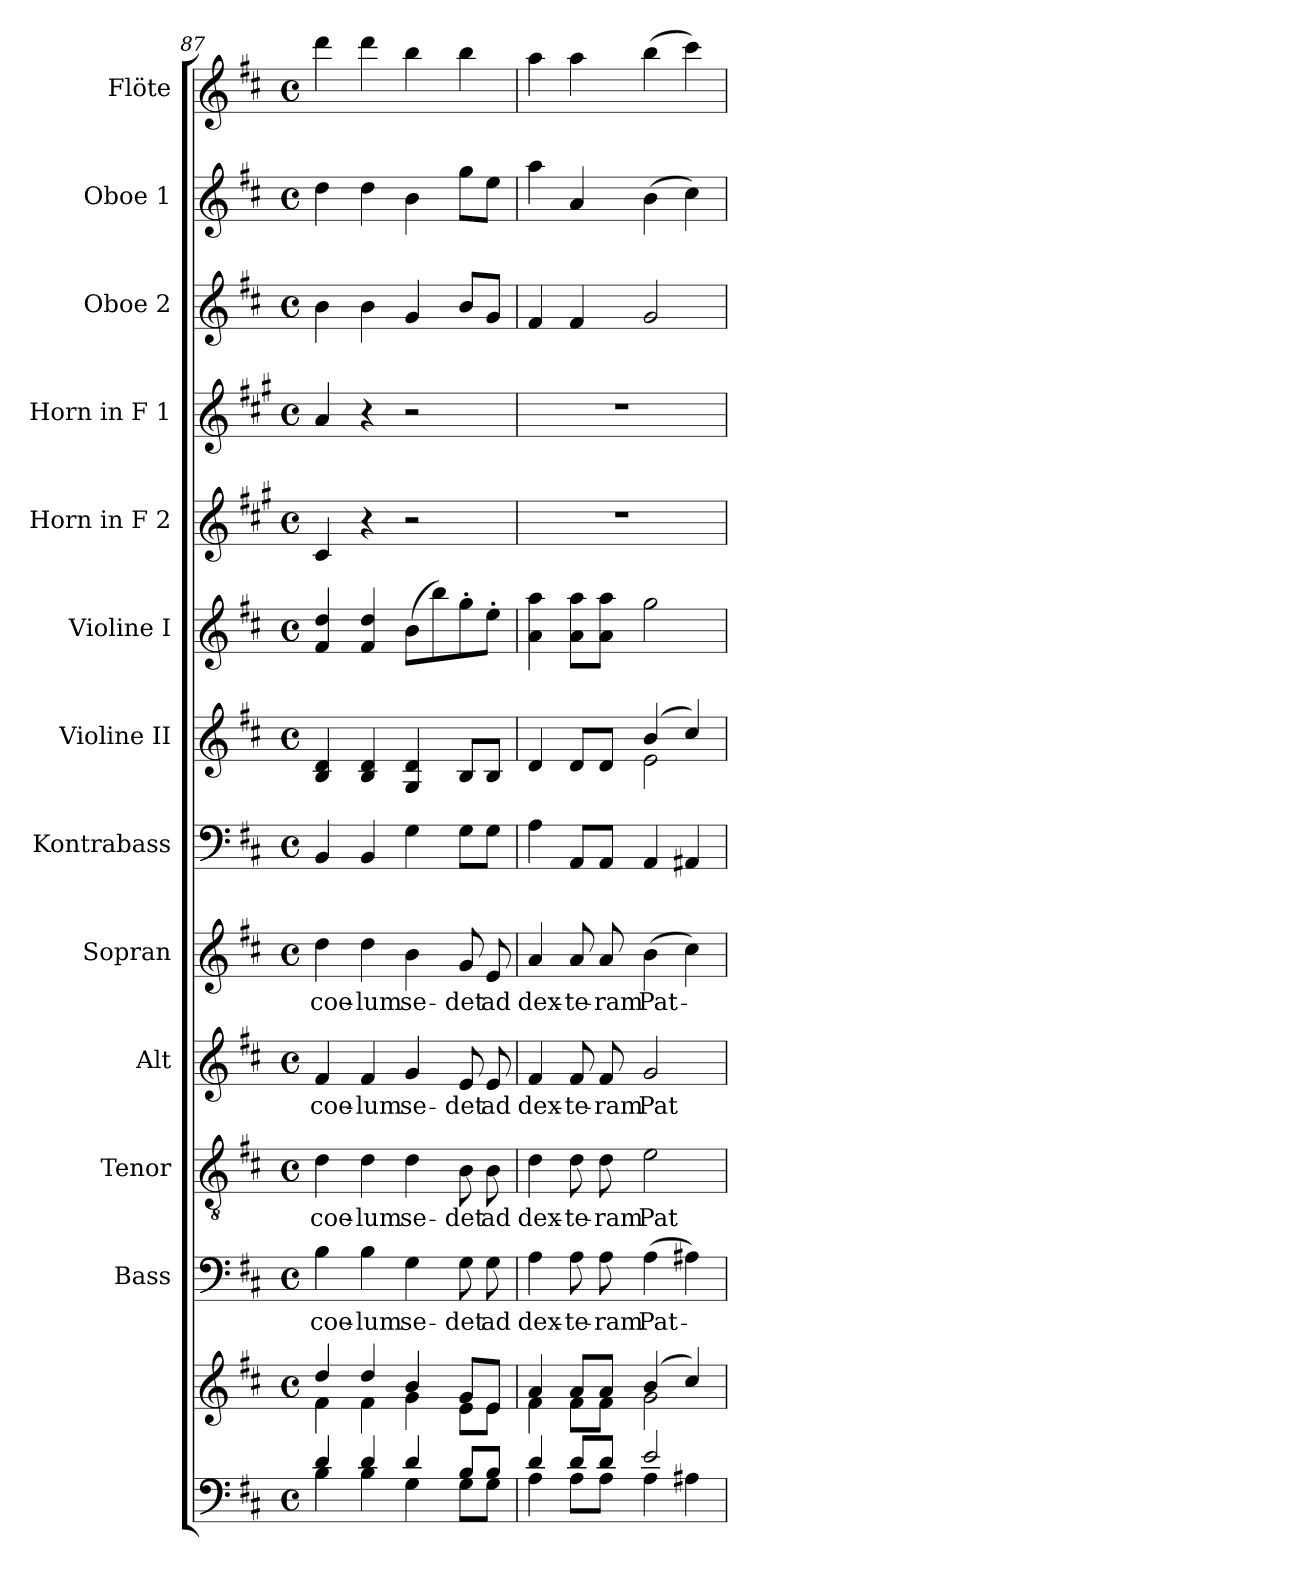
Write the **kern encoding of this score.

**kern	**kern	**kern	**text	**kern	**text	**kern	**text	**kern	**text	**kern	**kern	**kern	**kern	**kern	**kern	**kern	**kern
*part13	*part13	*part12	*part12	*part11	*part11	*part10	*part10	*part9	*part9	*part8	*part7	*part6	*part5	*part4	*part3	*part2	*part1
*staff14	*staff13	*staff12	*staff12	*staff11	*staff11	*staff10	*staff10	*staff9	*staff9	*staff8	*staff7	*staff6	*staff5	*staff4	*staff3	*staff2	*staff1
*	*	*I"Bass	*	*I"Tenor	*	*I"Alt	*	*I"Sopran	*	*I"Kontrabass	*I"Violine II	*I"Violine I	*I"Horn in F 2	*I"Horn in F 1	*I"Oboe 2	*I"Oboe 1	*I"Flöte
*	*	*I'B.	*	*I'T.	*	*I'A.	*	*I'S.	*	*I'Kb.	*I'Vl. II	*I'Vl. I	*	*	*I'Ob. 2	*I'Ob. 1	*I'Fl.
*clefF4	*clefG2	*clefF4	*	*clefGv2	*	*clefG2	*	*clefG2	*	*clefF4	*clefG2	*clefG2	*clefG2	*clefG2	*clefG2	*clefG2	*clefG2
*	*	*	*	*	*	*	*	*	*	*ITrd7c12	*	*	*ITrd4c7	*ITrd4c7	*	*	*
*k[f#c#]	*k[f#c#]	*k[f#c#]	*	*k[f#c#]	*	*k[f#c#]	*	*k[f#c#]	*	*k[f#c#]	*k[f#c#]	*k[f#c#]	*k[f#c#]	*k[f#c#]	*k[f#c#]	*k[f#c#]	*k[f#c#]
*D:	*D:	*D:	*	*D:	*	*D:	*	*D:	*	*D:	*D:	*D:	*D:	*D:	*D:	*D:	*D:
*M4/4	*M4/4	*M4/4	*	*M4/4	*	*M4/4	*	*M4/4	*	*M4/4	*M4/4	*M4/4	*M4/4	*M4/4	*M4/4	*M4/4	*M4/4
*met(c)	*met(c)	*met(c)	*	*met(c)	*	*met(c)	*	*met(c)	*	*met(c)	*met(c)	*met(c)	*met(c)	*met(c)	*met(c)	*met(c)	*met(c)
=87	=87	=87	=87	=87	=87	=87	=87	=87	=87	=87	=87	=87	=87	=87	=87	=87	=87
*^	*^	*	*	*	*	*	*	*	*	*	*	*	*	*	*	*	*
!	!	!	!	!	!LO:LY:b	!	!LO:LY:b	!	!LO:LY:b	!	!LO:LY:b	!	!	!	!	!	!	!	!
4d/	4B\	4dd/	4f#\	4B\	coe-	4d\	coe-	4f#/	coe-	4dd\	coe-	4BBB/	4B/ 4d/	4f#/ 4dd/	4F#/	4d/	4b\	4dd\	4ddd\
!	!	!	!	!	!LO:LY:b	!	!LO:LY:b	!	!LO:LY:b	!	!LO:LY:b	!	!	!	!	!	!	!	!
4d/	4B\	4dd/	4f#\	4B\	-lum	4d\	-lum	4f#/	-lum	4dd\	-lum	4BBB/	4B/ 4d/	4f#/ 4dd/	4r	4r	4b\	4dd\	4ddd\
!	!	!	!	!	!LO:LY:b	!	!LO:LY:b	!	!LO:LY:b	!	!LO:LY:b	!	!	!	!	!	!	!	!
4d/	4G\	4b/	4g\	4G\	se-	4d\	se-	4g/	se-	4b\	se-	4GG\	4G/ 4d/	(>8b\L	2r	2r	4g/	4b\	4bb\
.	.	.	.	.	.	.	.	.	.	.	.	.	.	8bb\)	.	.	.	.	.
!	!	!	!	!	!LO:LY:b	!	!LO:LY:b	!	!LO:LY:b	!	!LO:LY:b	!	!	!	!	!	!	!	!
8B/L	8G\L	8g/L	8e\L	8G\	-det	8B\	-det	8e/	-det	8g/	-det	8GG\L	8B/L	8gg'>\	.	.	8b/L	8gg\L	4bb\
!	!	!	!	!	!LO:LY:b	!	!LO:LY:b	!	!LO:LY:b	!	!LO:LY:b	!	!	!	!	!	!	!	!
8B/J	8G\J	8e/J	8e\J	8G\	ad	8B\	ad	8e/	ad	8e/	ad	8GG\J	8B/J	8ee'>\J	.	.	8g/J	8ee\J	.
!!LO:PB:g=z
=88	=88	=88	=88	=88	=88	=88	=88	=88	=88	=88	=88	=88	=88	=88	=88	=88	=88	=88	=88
!	!	!	!	!	!LO:LY:b	!	!LO:LY:b	!	!LO:LY:b	!	!LO:LY:b	!	!	!	!	!	!	!	!
*	*	*	*	*	*	*	*	*	*	*	*	*	*^	*	*	*	*	*	*
4d/	4A\	4a/	4f#\	4A\	dex-	4d\	dex-	4f#/	dex-	4a/	dex-	4AA\	4d/	2ryy	4a\ 4aa\	1r	1r	4f#/	4aa\	4aa\
!	!	!	!	!	!LO:LY:b	!	!LO:LY:b	!	!LO:LY:b	!	!LO:LY:b	!	!	!	!	!	!	!	!	!
8d/L	8A\L	8a/L	8f#\L	8A\	-te-	8d\	-te-	8f#/	-te-	8a/	-te-	8AAA/L	8d/L	.	8a\ 8aa\L	.	.	4f#/	4a/	4aa\
!	!	!	!	!	!LO:LY:b	!	!LO:LY:b	!	!LO:LY:b	!	!LO:LY:b	!	!	!	!	!	!	!	!	!
8d/J	8A\J	8a/J	8f#\J	8A\	-ram	8d\	-ram	8f#/	-ram	8a/	-ram	8AAA/J	8d/J	.	8a\ 8aa\J	.	.	.	.	.
!	!	!	!	!	!LO:LY:b	!	!LO:LY:b	!	!LO:LY:b	!	!LO:LY:b	!	!	!	!	!	!	!	!	!
2e/	4A\	(4b/	2g\	(>4A\	Pat-	2e\	Pat-	2g/	Pat-	(>4b\	Pat-	4AAA/	(4b/	2e\	2gg\	.	.	2g/	(>4b\	(>4bb\
.	4A#X\	4cc#/)	.	4A#X\)	.	.	.	.	.	4cc#\)	.	4AAA#X/	4cc#/)	.	.	.	.	.	4cc#\)	4ccc#\)
*v	*v	*	*	*	*	*	*	*	*	*	*	*	*v	*v	*	*	*	*	*	*
*	*v	*v	*	*	*	*	*	*	*	*	*	*	*	*	*	*	*	*
=	=	=	=	=	=	=	=	=	=	=	=	=	=	=	=	=	=
*-	*-	*-	*-	*-	*-	*-	*-	*-	*-	*-	*-	*-	*-	*-	*-	*-	*-
